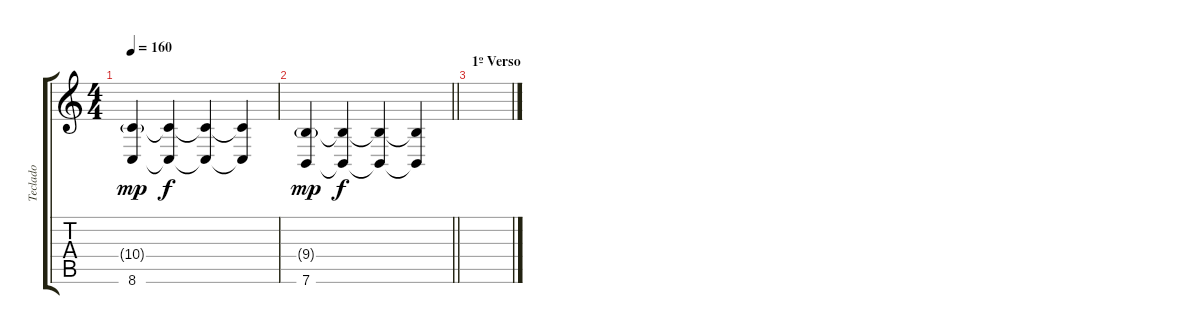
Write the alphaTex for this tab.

\track ("Teclado" "Teclado") {instrument stringensemble1}
\staff {score tabs}
\tuning (E4 B3 G3 D3 A2 E2) {hide}
\ts (4 4)
\tempo 160
\clef g2
\ks c
(10.4{g} 8.6).4{dy mp balance 0 instrument pad4choir} (10.4{t} 8.6{t}).4{dy f balance 4} (10.4{t} 8.6{t}).4{balance 12} (10.4{t} 8.6{t}).4{balance 16} |
\barLineRight lightlight
(9.4{g} 7.6).4{dy mp balance 0} (9.4{t} 7.6{t}).4{dy f balance 4} (9.4{t} 7.6{t}).4{balance 12} (9.4{t} 7.6{t}).4{balance 16} |
\section ("" "1º Verso")
